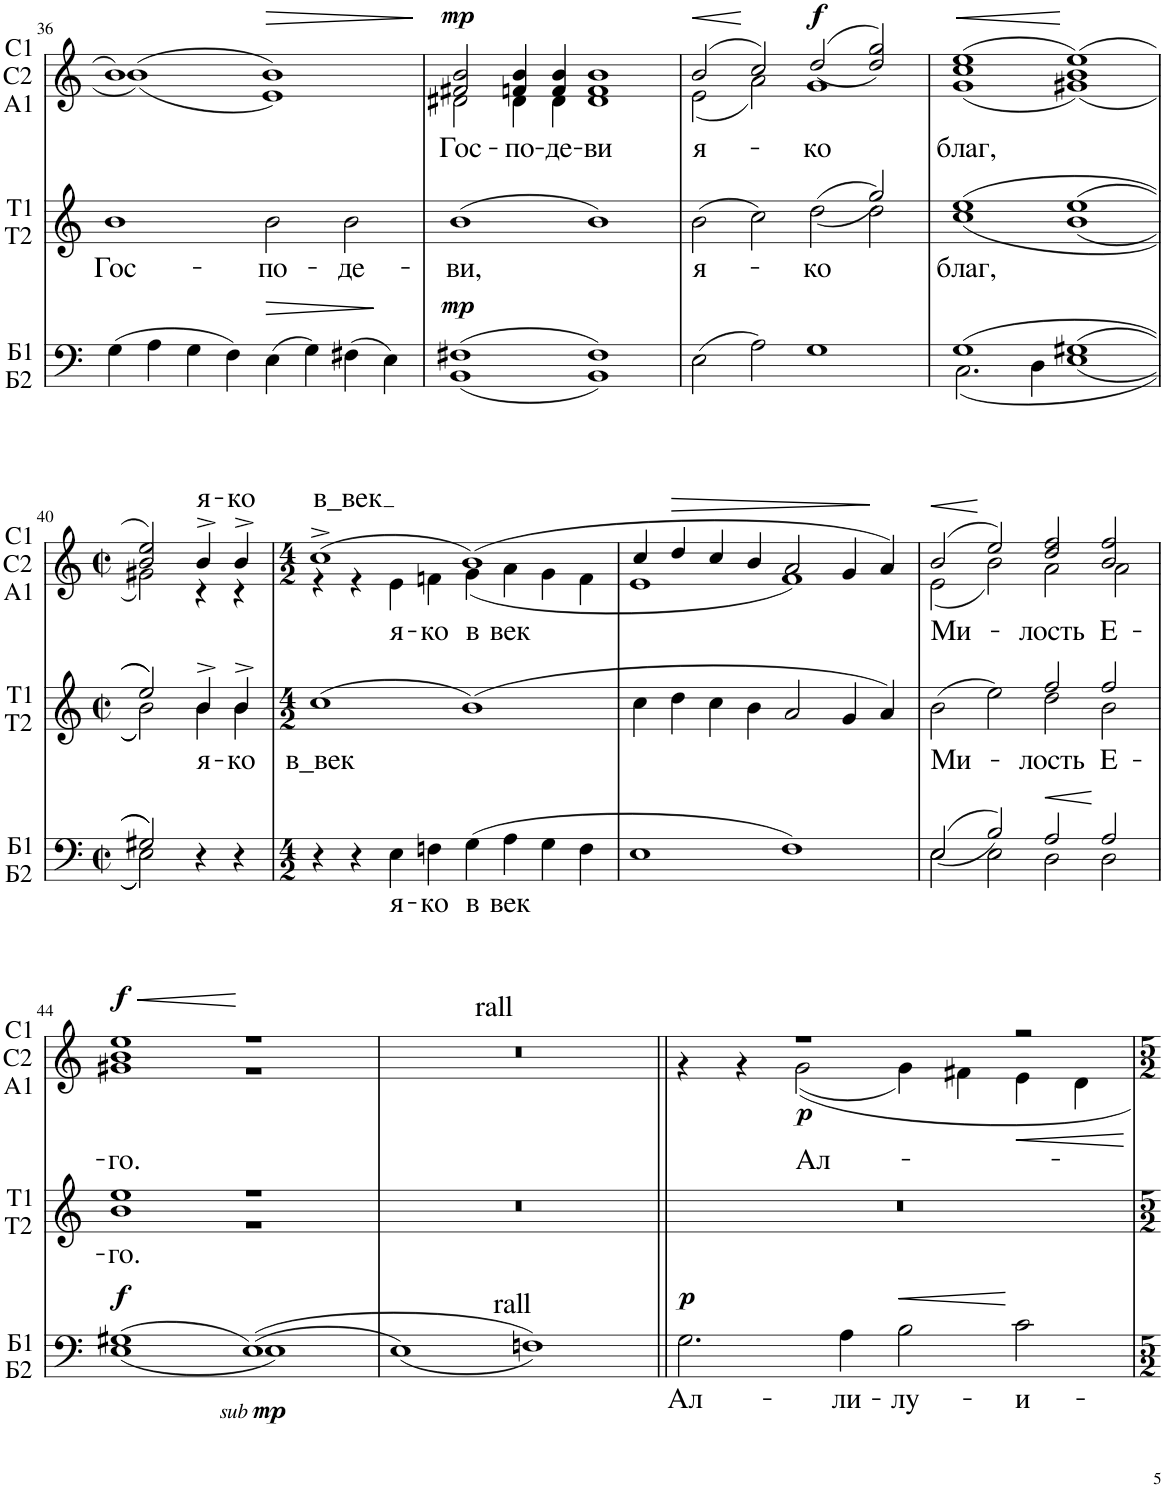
**kern	**text	**dynam	**kern	**text	**kern	**text	**dynam
*part3	*part3	*part3	*part2	*part2	*part1	*part1	*part1
*staff3	*staff3	*staff3	*staff2	*staff2	*staff1	*staff1	*staff1
*I"Б1 Б2	*	*	*I"T1 T2	*	*I"C1 C2 A1	*	*
*	*	*	*I'T1 T2	*	*I'C1 C2 A1	*	*
!!LO:PB:g=z
*clefF4	*	*	*clefG2	*	*clefG2	*	*
*k[]	*	*	*k[]	*	*k[]	*	*
*M4/2	*	*	*M4/2	*	*M4/2	*	*
=36	=36	=36	=36	=36	=36	=36	=36
!	!	!	!	!LO:LY:b	!	!	!
*	*	*	*	*	*^	*	*
(4G\	.	.	1b	Гос-	1b	(>1b	.	.
4A\	.	.	.	.	.	.	.	.
4G\	.	.	.	.	.	.	.	.
4F\)	.	.	.	.	.	.	.	.
!	!	!LO:HP:b	!	!LO:LY:b	!	!	!	!LO:HP:b
(4E\	.	>	2b\	-по-	(1b	1e)	.	>
4G\)	.	.	.	.	.	.	.	.
!	!	!	!	!LO:LY:b	!	!	!	!
(4F#X\	.	.	2b\	-де-	.	.	.	.
4E\)	.	.	.	.	.	.	.	.
=37	=37	=37	=37	=37	=37	=37	=37	=37
*^	*	*	*	*	*	*	*	*
!	!	!	!LO:DY:a	!	!LO:LY:b	!	!	!LO:LY:b	!LO:DY:a
(1F#X	(1BB	.	mp	(1b	-ви,	2f#X/ 2b/	2d#X\	Гос-	mp
!	!	!	!	!	!	!	!	!LO:LY:b	!
.	.	.	.	.	.	4fn/ 4b/	4d#\	-по-	.
!	!	!	!	!	!	!	!	!LO:LY:b	!
.	.	.	.	.	.	4f/ 4b/	4d#\	-де-	.
!	!	!	!	!	!	!	!	!LO:LY:b	!
1F#)	1BB)	.	.	1b)	.	1f 1b	1d#	-ви	.
=38	=38	=38	=38	=38	=38	=38	=38	=38	=38
!	!	!	!	!	!LO:LY:b	!	!	!LO:LY:b	!LO:HP:b
*v	*v	*	*	*^	*	*	*	*	*
(2E\	.	.	(2b\	1.ryy	я-	(2b/	(2e\	я-	<
2A\)	.	.	2cc\)	.	.	2cc/)	2a\)	.	]
!	!	!	!	!	!LO:LY:b	!	!	!LO:LY:b	!LO:DY:a
1G	.	.	((<2dd\	.	ко	((<2dd/	1g	ко	f
.	.	.	2gg/))	2dd\	.	2dd/ 2gg/))	.	.	.
=39	=39	=39	=39	=39	=39	=39	=39	=39	=39
*^	*	*	*	*	*	*	*	*	*
!	!	!	!	!	!	!LO:LY:b	!	!	!LO:LY:b	!LO:HP:b
(1G	(2.C\	.	.	(1ee	(1cc	благ,	(1cc 1ee	(1g	благ,	<
.	4D\	.	.	.	.	.	.	.	.	.
(1G#X	(1E	.	.	(1ee	(1b	.	(1b 1ee)	(1g#X)	.	[
!!LO:LB:g=z	!!
=40	=40	=40	=40	=40	=40	=40	=40	=40	=40	=40
*M2/2	*	*	*	*M2/2	*	*	*M2/2	*	*	*
*met(c|)	*	*	*	*met(c|)	*	*	*met(c|)	*	*	*
2G#X/))	2E\))	.	.	2ee/))	2b\))	.	2b/ 2ee/)	2g#X\)	.	.
!	!	!	!	!	!	!LO:LY:b	!	!	!LO:LY:a	!
4r	2ryy	.	.	4b^/	4b\	я-	4b^/	4r	я-	.
!	!	!	!	!	!	!LO:LY:b	!	!	!LO:LY:a	!
4r	.	.	.	4b^/	4b\	-ко	4b^/	4r	-ко	.
*v	*v	*	*	*	*	*	*	*	*	*
*	*	*	*v	*v	*	*	*	*	*
=41	=41	=41	=41	=41	=41	=41	=41	=41
*M4/2	*	*	*M4/2	*	*M4/2	*	*	*
*	*	*	*^	*	*	*	*	*
!	!	!	!	!	!LO:LY:b	!	!	!LO:LY:a	!
*	*	*	*v	*v	*	*	*	*	*
4r	.	.	(1cc	в_век	(1cc^	4r	в_век	.
4r	.	.	.	.	.	4r	.	.
!	!LO:LY:b	!	!	!	!	!	!LO:LY:b	!
4E\	я-	.	.	.	.	4e\	я-	.
!	!LO:LY:b	!	!	!	!	!	!LO:LY:b	!
4Fn\	-ко	.	.	.	.	4fn\	-ко	.
!	!LO:LY:b	!	!	!	!	!	!LO:LY:b	!
(4G\	в	.	(1b)	.	(1b)	(4g\	в	.
!	!LO:LY:b	!	!	!	!	!	!LO:LY:b	!
4A\	век	.	.	.	.	4a\	век	.
4G\	.	.	.	.	.	4g\	.	.
4F\	.	.	.	.	.	4f\	.	.
=42	=42	=42	=42	=42	=42	=42	=42	=42
1E	.	.	4cc\	.	4cc/	1e	.	.
!	!	!	!	!	!	!	!	!LO:HP:b
.	.	.	4dd\	.	4dd/	.	.	>
.	.	.	4cc\	.	4cc/	.	.	.
.	.	.	4b\	.	4b/	.	.	.
1F)	.	.	2a/	.	2a/	1f)	.	.
.	.	.	4g/	.	4g/	.	.	.
.	.	.	4a/)	.	4a/)	.	.	[
=43	=43	=43	=43	=43	=43	=43	=43	=43
*^	*	*	*	*	*	*	*	*
!	!	!	!	!	!LO:LY:b	!	!	!LO:LY:b	!LO:HP:b
*	*	*	*	*^	*	*	*	*	*
((<2E/	2E\	.	.	(2b\	1ryy	Ми-	(2b/	(2e\	Ми-	<
2B/))	2E\	.	.	2ee\)	.	.	2ee/)	2b\)	.	]
!	!	!	!LO:HP:b	!	!	!LO:LY:b	!	!	!LO:LY:b	!
2A/	2D\	.	<	2ff/	2dd\	лость	2dd/ 2ff/	2a\	лость	.
!	!	!	!	!	!	!LO:LY:b	!	!	!LO:LY:b	!
2A/	2D\	.	]	2ff/	2b\	Е-	2b/ 2ff/	2a\	Е-	.
!!LO:LB:g=z	!!
=44	=44	=44	=44	=44	=44	=44	=44	=44	=44	=44
!	!	!	!LO:DY:a	!	!	!LO:LY:b	!	!	!LO:LY:b	!LO:HP:b
!	!	!	!	!	!	!	!	!	!	!LO:DY:n=1:a
(1G#X	(1E	.	f	1ee	1b	-го.	1b 1ee	1g#X	-го.	< f
!	!	!	!LO:DY:b	!	!	!	!	!	!	!
!	!	!	!LO:DY:n=1:b	!	!	!	!	!	!	!
((1E)	1E)	.	other-dynamics mp	1r	1r	.	1r	1r	.	[
=45	=45	=45	=45	=45	=45	=45	=45	=45	=45	=45
!	!	!	!	!	!	!	!LO:TX:a:t=rall	!	!	!
*v	*v	*	*	*	*	*	*	*	*	*
*	*	*	*v	*v	*	*	*	*	*
(<1E)	.	.	0r	.	0r	1ryy	.	.
!	!	!	!	!	!	!LO:TX:b:t=rall	!	!
1Fn))	.	.	.	.	.	1ryy	.	.
=46||	=46||	=46||	=46||	=46||	=46||	=46||	=46||	=46||
!	!LO:LY:b	!LO:DY:a	!	!	!	!	!	!
2.G\	Ал-	p	0r	.	4ryy	4r	.	.
.	.	.	.	.	4ryy	4r	.	.
!	!	!	!	!	!	!	!LO:LY:b	!LO:DY:b
.	.	.	.	.	1r	(2g\	Ал-	p
!	!LO:LY:b	!	!	!	!	!	!	!
4A\	-ли-	.	.	.	.	.	.	.
!	!LO:LY:b	!	!	!	!	!	!	!
2B\	-лу-	.	.	.	.	4g\)	.	.
.	.	.	.	.	.	4f#X\	.	.
!	!LO:LY:b	!	!	!	!	!	!	!
2c\	-и-	[	.	.	2r	4e\	.	.
.	.	.	.	.	.	4d\	.	.
*	*	*	*	*	*v	*v	*	*
.	.	.	.	.	.	.	[
=	=	=	=	=	=	=	=
*-	*-	*-	*-	*-	*-	*-	*-
